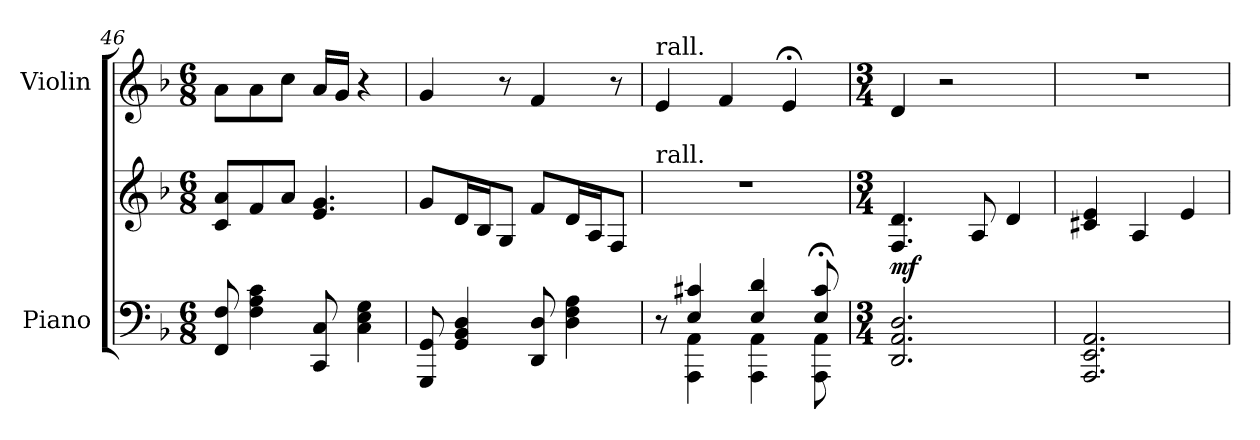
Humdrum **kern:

**kern	**kern	**dynam	**kern
*part2	*part2	*part2	*part1
*staff3	*staff2	*staff2/3	*staff1
*I"Piano	*	*	*I"Violin
*I'Pno	*	*	*I'Vln
*clefF4	*clefG2	*	*clefG2
*k[b-]	*k[b-]	*	*k[b-]
*M6/8	*M6/8	*	*M6/8
=46	=46	=46	=46
8FF/ 8F/	8c/ 8a/L	.	8a\L
4F\ 4A\ 4c\	8f/	.	8a\
.	8a/J	.	8cc\J
8CC/ 8C/	4.e/ 4.g/	.	16a/LL
.	.	.	16g/JJ
4C\ 4E\ 4G\	.	.	4r
=47	=47	=47	=47
8GGG/ 8GG/	8g/L	.	4g/
4GG/ 4BB-/ 4D/	16d/L	.	.
.	16B-/J	.	.
.	8G/J	.	8r
8DD/ 8D/	8f/L	.	4f/
4D\ 4F\ 4A\	16d/L	.	.
.	16A/J	.	.
.	8F/J	.	8r
=48	=48	=48	=48
*^	*	*	*
!	!	!	!	!LO:TX:a:t=rall.
!	!	!LO:TX:a:t=rall.	!	!
8r	8ryy	2.r	.	4e/
4E/ 4c#X/	4AAA\ 4AA\	.	.	.
.	.	.	.	4f/
4E/ 4d/	4AAA\ 4AA\	.	.	.
.	.	.	.	4e;</
8E/;< 8c#/;<	8AAA\ 8AA\	.	.	.
*v	*v	*	*	*
=49	=49	=49	=49
*M3/4	*M3/4	*	*M3/4
*^	*	*	*
!	!	!	!LO:DY:b	!
*v	*v	*	*	*
2.DD/ 2.AA/ 2.D/	4.F/ 4.d/	mf	4d/
.	.	.	2r
.	8A/	.	.
.	4d/	.	.
=50	=50	=50	=50
2.AAA/ 2.EE/ 2.AA/	4c#X/ 4e/	.	2.r
.	4A/	.	.
.	4e/	.	.
=	=	=	=
*-	*-	*-	*-
